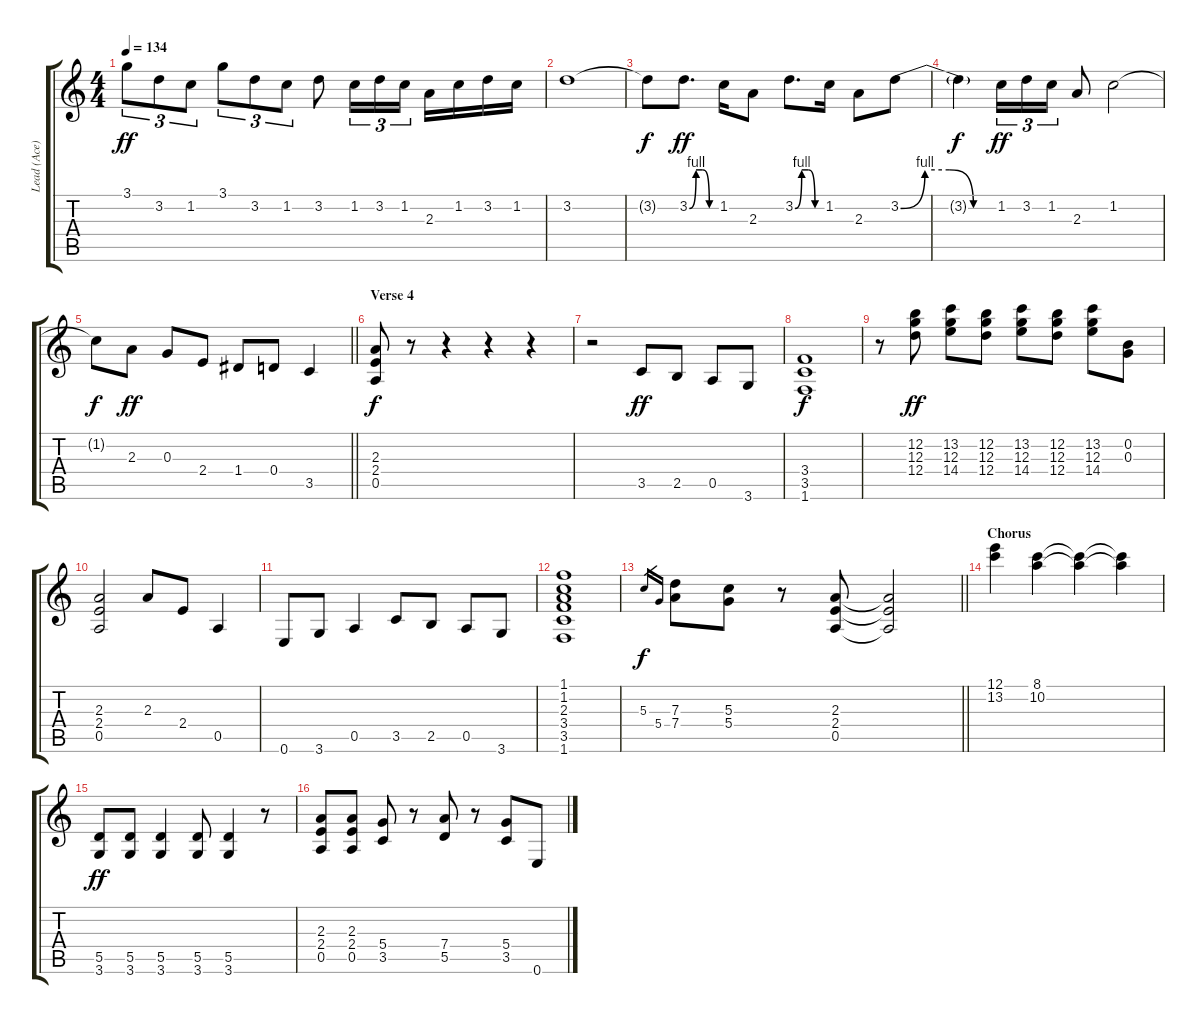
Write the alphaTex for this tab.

\track ("Lead (Ace)" "Lead (Ace)") {instrument distortionguitar}
\staff {score tabs}
\tuning (E4 B3 G3 D3 A2 E2) {hide}
\ts (4 4)
\tempo 134
\clef g2
\ks c
3.1.8{tu (3 2) dy ff} 3.2.8{tu (3 2)} 1.2.8{tu (3 2)} 3.1.8{tu (3 2)} 3.2.8{tu (3 2)} 1.2.8{tu (3 2)} 3.2.8 1.2.16{tu (3 2)} 3.2.16{tu (3 2)} 1.2.16{tu (3 2)} 2.3.16 1.2.16 3.2.16 1.2.16 |
3.2.1 |
3.2{t}.8{dy f} 3.2{be (custom 0 0 15 4 30 4 45 0 60 0)}.8{d dy ff} 1.2.16 2.3.8 3.2{be (custom 0 0 15 4 30 4 45 0 60 0)}.8{d} 1.2.16 2.3.8 3.2{be (custom 0 0 15 4 30 4 45 0 60 0)}.8 |
3.2{t}.4{dy f} 1.2.16{tu (3 2) dy ff} 3.2.16{tu (3 2)} 1.2.16{tu (3 2)} 2.3.8 1.2.2 |
\barLineRight lightlight
1.2{t}.8{dy f} 2.3.8{dy ff} 0.3.8 2.4.8 1.4.8 0.4.8 3.5.4 |
\section ("" "Verse 4")
(2.3 2.4 0.5).8{dy f} r.8 r.4 r.4 r.4 |
r.2 3.5.8{dy ff} 2.5.8 0.5.8 3.6.8 |
(3.4 3.5 1.6).1{dy f} |
r.8 (12.2 12.3 12.4).8{dy ff} (13.2 12.3 14.4).8 (12.2 12.3 12.4).8 (13.2 12.3 14.4).8 (12.2 12.3 12.4).8 (13.2 12.3 14.4).8 (0.2 0.3).8 |
(2.3 2.4 0.5).2{instrument distortionguitar} 2.3.8 2.4.8 0.5.4 |
0.6.8 3.6.8 0.5.4 3.5.8 2.5.8 0.5.8 3.6.8 |
(1.1 1.2 2.3 3.4 3.5 1.6).1 |
\barLineRight lightlight
5.3.16{gr dy f} 5.4.16{gr} (7.3 7.4).8 (5.3 5.4).8 r.8 (2.3 2.4 0.5).8 (2.3{t} 2.4{t} 0.5{t}).2 |
\section ("" "Chorus")
(12.1 13.2).4 (8.1 10.2).4 (8.1{t} 10.2{t}).4 (8.1{t} 10.2{t}).4 |
(5.5 3.6).8{dy ff} (5.5 3.6).8 (5.5 3.6).4 (5.5 3.6).8 (5.5 3.6).4 r.8 |
(2.3 2.4 0.5).8 (2.3 2.4 0.5).8 (5.4 3.5).8 r.8 (7.4 5.5).8 r.8 (5.4 3.5).8 0.6.8
